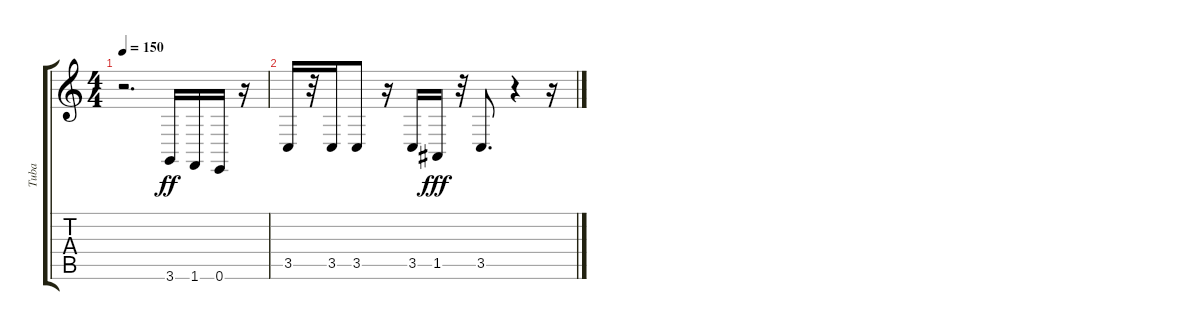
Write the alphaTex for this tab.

\track ("Tuba" "Tuba") {instrument tuba}
\staff {score tabs}
\tuning (E4 B3 G3 D3 A2 E2) {hide}
\ts (4 4)
\tempo 150
\clef g2
\ks c
r.2{d dy f} 3.6.16{dy ff} 1.6.16 0.6.16 r.16 |
3.5.16 r.32 3.5.16 3.5.8 r.16 3.5.16 1.5.16{dy fff} r.32 3.5.8{d} r.4 r.16
